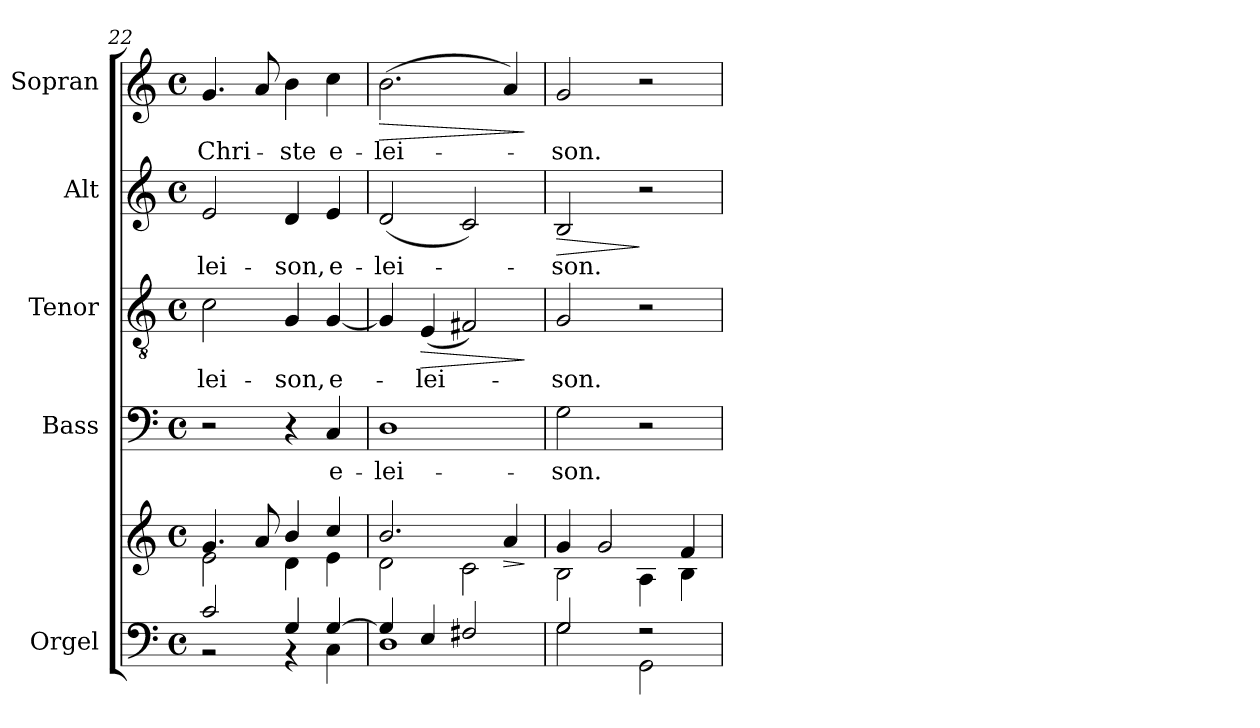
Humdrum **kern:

**kern	**kern	**dynam	**kern	**text	**kern	**text	**dynam	**kern	**text	**dynam	**kern	**text	**dynam
*part5	*part5	*part5	*part4	*part4	*part3	*part3	*part3	*part2	*part2	*part2	*part1	*part1	*part1
*staff6	*staff5	*staff5/6	*staff4	*staff4	*staff3	*staff3	*staff3	*staff2	*staff2	*staff2	*staff1	*staff1	*staff1
*I"Orgel	*	*	*I"Bass	*	*I"Tenor	*	*	*I"Alt	*	*	*I"Sopran	*	*
*I'Org.	*	*	*I'B.	*	*I'T.	*	*	*I'A.	*	*	*I'S.	*	*
*clefF4	*clefG2	*	*clefF4	*	*clefGv2	*	*	*clefG2	*	*	*clefG2	*	*
*k[]	*k[]	*	*k[]	*	*k[]	*	*	*k[]	*	*	*k[]	*	*
*C:	*C:	*	*C:	*	*C:	*	*	*C:	*	*	*C:	*	*
*M4/4	*M4/4	*	*M4/4	*	*M4/4	*	*	*M4/4	*	*	*M4/4	*	*
*met(c)	*met(c)	*	*met(c)	*	*met(c)	*	*	*met(c)	*	*	*met(c)	*	*
=22	=22	=22	=22	=22	=22	=22	=22	=22	=22	=22	=22	=22	=22
*^	*^	*	*	*	*	*	*	*	*	*	*	*	*
!	!	!	!	!	!	!	!	!LO:LY:b	!	!	!LO:LY:b	!	!	!LO:LY:b	!
2c/	2rBB	4.g/	2e\	.	2r	.	2c\	-lei-	.	2e/	-lei-	.	4.g/	Chri-	.
.	.	8a/	.	.	.	.	.	.	.	.	.	.	8a/	.	.
!	!	!	!	!	!	!	!	!LO:LY:b	!	!	!LO:LY:b	!	!	!LO:LY:b	!
4G/	4rAA	4b/	4d\	.	4r	.	4G/	-son,	.	4d/	-son,	.	4b\	-ste	.
!	!	!	!	!	!	!LO:LY:b	!	!LO:LY:b	!	!	!LO:LY:b	!	!	!LO:LY:b	!
[>4G/	4C\	4cc/	4e\	.	4C/	e-	[4G/	e-	.	4e/	e-	.	4cc\	e-	.
=23	=23	=23	=23	=23	=23	=23	=23	=23	=23	=23	=23	=23	=23	=23	=23
!	!	!	!	!	!	!LO:LY:b	!	!	!	!	!LO:LY:b	!	!	!LO:LY:b	!LO:HP:b
4G/]	1D	2.b/	2d\	.	1D	-lei-	4G/]	.	.	(<2d/	-lei-	.	(>2.b\	-lei-	>
!	!	!	!	!	!	!	!	!LO:LY:b	!LO:HP:b	!	!	!	!	!	!
4E/	.	.	.	.	.	.	(<4E/	-lei-	>	.	.	.	.	.	.
2F#X/	.	.	2c\	.	.	.	2F#X/)	.	.	2c/)	.	.	.	.	.
!	!	!	!	!LO:HP:b	!	!	!	!	!	!	!	!	!	!	!
.	.	4a/	.	>	.	.	.	.	.	.	.	.	4a/)	.	.
*v	*v	*	*	*	*	*	*	*	*	*	*	*	*	*	*
*	*v	*v	*	*	*	*	*	*	*	*	*	*	*	*
.	.	]	.	.	.	.	]	.	.	.	.	.	]
=24	=24	=24	=24	=24	=24	=24	=24	=24	=24	=24	=24	=24	=24
*^	*^	*	*	*	*	*	*	*	*	*	*	*	*
!	!	!	!	!	!	!LO:LY:b	!	!LO:LY:b	!	!	!LO:LY:b	!LO:HP:b	!	!LO:LY:b	!
2G/	2G\	4g/	2B\	.	2G\	-son.	2G/	-son.	.	2B/	-son.	>	2g/	-son.	.
.	.	2g/	.	.	.	.	.	.	.	.	.	.	.	.	.
2rF	2GG\	.	4A\	.	2r	.	2r	.	.	2r	.	]	2r	.	.
.	.	4f/	4B\	.	.	.	.	.	.	.	.	.	.	.	.
*v	*v	*	*	*	*	*	*	*	*	*	*	*	*	*	*
*	*v	*v	*	*	*	*	*	*	*	*	*	*	*	*
=	=	=	=	=	=	=	=	=	=	=	=	=	=
*-	*-	*-	*-	*-	*-	*-	*-	*-	*-	*-	*-	*-	*-
